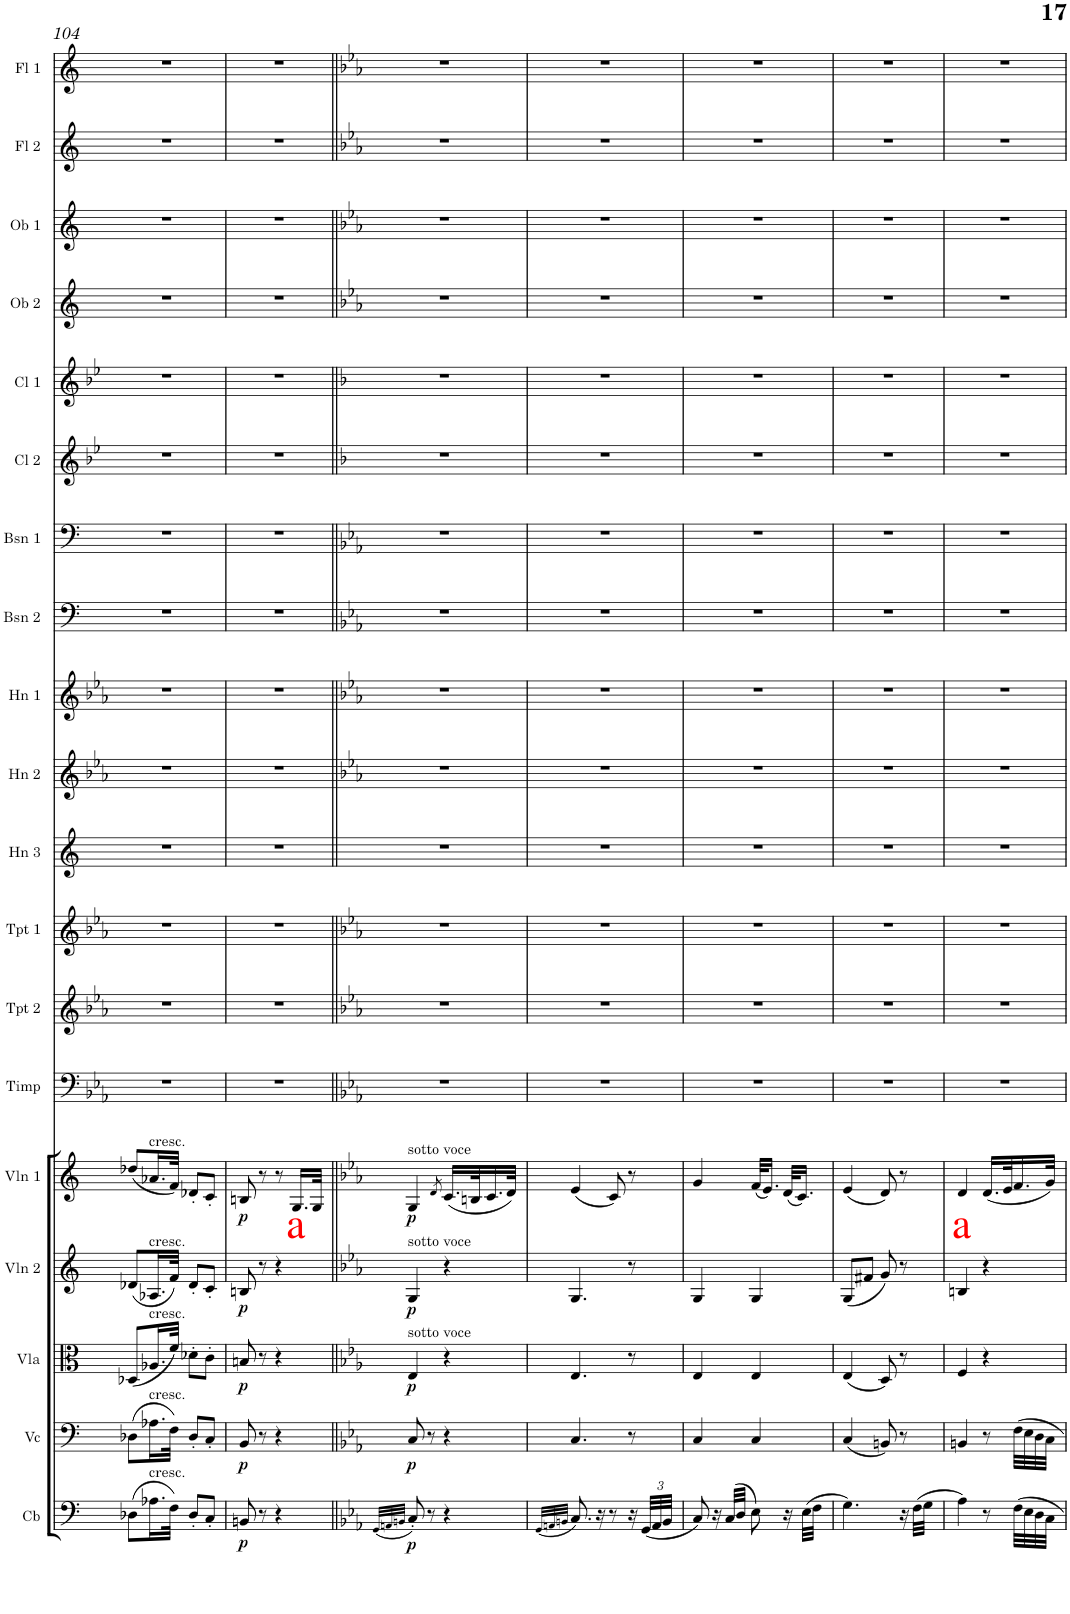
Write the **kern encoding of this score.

**kern	**dynam	**kern	**dynam	**kern	**dynam	**kern	**dynam	**kern	**text	**dynam	**kern	**kern	**kern	**kern	**kern	**kern	**kern	**kern	**kern	**kern	**kern	**kern	**kern	**kern
*part19	*part19	*part18	*part18	*part17	*part17	*part16	*part16	*part15	*part15	*part15	*part14	*part13	*part12	*part11	*part10	*part9	*part8	*part7	*part6	*part5	*part4	*part3	*part2	*part1
*staff19	*staff19	*staff18	*staff18	*staff17	*staff17	*staff16	*staff16	*staff15	*staff15	*staff15	*staff14	*staff13	*staff12	*staff11	*staff10	*staff9	*staff8	*staff7	*staff6	*staff5	*staff4	*staff3	*staff2	*staff1
*I"Contrabass	*	*I"Violoncello	*	*I"Viola	*	*I"Violin 2	*	*I"Violin 1	*	*	*I"Timpani	*I"C Trumpet 2	*I"C Trumpet 1	*I"Eb Horn 3	*I"C Horn 2	*I"C Horn 1	*I"Bassoon 2	*I"Bassoon 1	*I"Bb Clarinet 2	*I"Bb Clarinet 1	*I"Oboe 2	*I"Oboe 1	*I"Flute 2	*I"Flute 1
*I'Cb	*	*I'Vc	*	*I'Vla	*	*I'Vln 2	*	*I'Vln 1	*	*	*I'Timp	*I'Tpt 2	*I'Tpt 1	*I'Hn 3	*I'Hn 2	*I'Hn 1	*I'Bsn 2	*I'Bsn 1	*I'Cl 2	*I'Cl 1	*I'Ob 2	*I'Ob 1	*I'Fl 2	*I'Fl 1
!!LO:PB:g=z
*clefF4	*	*clefF4	*	*clefC3	*	*clefG2	*	*clefG2	*	*	*clefF4	*clefG2	*clefG2	*clefG2	*clefG2	*clefG2	*clefF4	*clefF4	*clefG2	*clefG2	*clefG2	*clefG2	*clefG2	*clefG2
*Trd7c12	*	*	*	*	*	*	*	*	*	*	*	*Trd1c2	*Trd1c2	*Trd5c9	*Trd7c12	*Trd7c12	*	*	*Trd1c2	*Trd1c2	*	*	*	*
*k[]	*	*k[]	*	*k[]	*	*k[]	*	*k[]	*	*	*k[b-e-a-]	*k[b-e-a-]	*k[b-e-a-]	*k[]	*k[b-e-a-]	*k[b-e-a-]	*k[]	*k[]	*k[b-e-]	*k[b-e-]	*k[]	*k[]	*k[]	*k[]
*C:	*	*C:	*	*C:	*	*C:	*	*C:	*	*	*	*	*	*	*	*	*C:	*C:	*	*	*C:	*C:	*C:	*C:
*M2/4	*	*M2/4	*	*M2/4	*	*M2/4	*	*M2/4	*	*	*M2/4	*M2/4	*M2/4	*M2/4	*M2/4	*M2/4	*M2/4	*M2/4	*M2/4	*M2/4	*M2/4	*M2/4	*M2/4	*M2/4
=104	=104	=104	=104	=104	=104	=104	=104	=104	=104	=104	=104	=104	=104	=104	=104	=104	=104	=104	=104	=104	=104	=104	=104	=104
(8D-X\L	.	(8D-X\L	.	(8D-X/L	.	(8d-X/L	.	(8dd-X/L	.	.	2r	2r	2r	2r	2r	2r	2r	2r	2r	2r	2r	2r	2r	2r
!	!	!	!	!	!	!	!	!LO:TX:a:t=cresc.	!	!	!	!	!	!	!	!	!	!	!	!	!	!	!	!
!	!	!	!	!	!	!LO:TX:a:t=cresc.	!	!	!	!	!	!	!	!	!	!	!	!	!	!	!	!	!	!
!	!	!	!	!LO:TX:a:t=cresc.	!	!	!	!	!	!	!	!	!	!	!	!	!	!	!	!	!	!	!	!
!	!	!LO:TX:a:t=cresc.	!	!	!	!	!	!	!	!	!	!	!	!	!	!	!	!	!	!	!	!	!	!
!LO:TX:a:t=cresc.	!	!	!	!	!	!	!	!	!	!	!	!	!	!	!	!	!	!	!	!	!	!	!	!
16.A-X\L	.	16.A-X\L	.	16.A-X/L	.	16.A-X/L	.	16.a-X/L	.	.	.	.	.	.	.	.	.	.	.	.	.	.	.	.
32F\JJk)	.	32F\JJk)	.	32f/JJk)	.	32f/JJk)	.	32f/JJk)	.	.	.	.	.	.	.	.	.	.	.	.	.	.	.	.
8D-'/L	.	8D-'/L	.	8d-X'\L	.	8d-'/L	.	8d-X'/L	.	.	.	.	.	.	.	.	.	.	.	.	.	.	.	.
8C'/J	.	8C'/J	.	8c'\J	.	8c'/J	.	8c'/J	.	.	.	.	.	.	.	.	.	.	.	.	.	.	.	.
=105	=105	=105	=105	=105	=105	=105	=105	=105	=105	=105	=105	=105	=105	=105	=105	=105	=105	=105	=105	=105	=105	=105	=105	=105
!	!LO:DY:b	!	!LO:DY:b	!	!LO:DY:b	!	!LO:DY:b	!	!	!LO:DY:b	!	!	!	!	!	!	!	!	!	!	!	!	!	!
8BBn/	p	8BB/	p	8Bn/	p	8Bn/	p	8Bn/	.	p	2r	2r	2r	2r	2r	2r	2r	2r	2r	2r	2r	2r	2r	2r
8r	.	8r	.	8r	.	8r	.	8r	.	.	.	.	.	.	.	.	.	.	.	.	.	.	.	.
4r	.	4r	.	4r	.	4r	.	8r	.	.	.	.	.	.	.	.	.	.	.	.	.	.	.	.
!	!	!	!	!	!	!	!	!	!LO:LY:b:color=#FF0000	!	!	!	!	!	!	!	!	!	!	!	!	!	!	!
.	.	.	.	.	.	.	.	16.G/LL	a	.	.	.	.	.	.	.	.	.	.	.	.	.	.	.
.	.	.	.	.	.	.	.	32G/JJk	.	.	.	.	.	.	.	.	.	.	.	.	.	.	.	.
=106||	=106||	=106||	=106||	=106||	=106||	=106||	=106||	=106||	=106||	=106||	=106||	=106||	=106||	=106||	=106||	=106||	=106||	=106||	=106||	=106||	=106||	=106||	=106||	=106||
*k[b-e-a-]	*	*k[b-e-a-]	*	*k[b-e-a-]	*	*k[b-e-a-]	*	*k[b-e-a-]	*	*	*k[b-e-a-]	*k[b-e-a-]	*k[b-e-a-]	*k[]	*k[b-e-a-]	*k[b-e-a-]	*k[b-e-a-]	*k[b-e-a-]	*k[b-]	*k[b-]	*k[b-e-a-]	*k[b-e-a-]	*k[b-e-a-]	*k[b-e-a-]
(32qGG/LLL	.	.	.	.	.	.	.	.	.	.	.	.	.	.	.	.	.	.	.	.	.	.	.	.
32qAAn/	.	.	.	.	.	.	.	.	.	.	.	.	.	.	.	.	.	.	.	.	.	.	.	.
32qBBn/JJJ	.	.	.	.	.	.	.	.	.	.	.	.	.	.	.	.	.	.	.	.	.	.	.	.
!	!	!	!	!	!	!	!	!LO:TX:a:t=sotto voce	!	!	!	!	!	!	!	!	!	!	!	!	!	!	!	!
!	!	!	!	!	!	!LO:TX:a:t=sotto voce	!	!	!	!	!	!	!	!	!	!	!	!	!	!	!	!	!	!
!	!	!	!	!LO:TX:a:t=sotto voce	!	!	!	!	!	!	!	!	!	!	!	!	!	!	!	!	!	!	!	!
!	!LO:DY:b	!	!LO:DY:b	!	!LO:DY:b	!	!LO:DY:b	!	!	!LO:DY:b	!	!	!	!	!	!	!	!	!	!	!	!	!	!
8C'/)	p	8C/	p	4E-/	p	4G/	p	4G/	.	p	2r	2r	2r	2r	2r	2r	2r	2r	2r	2r	2r	2r	2r	2r
8r	.	8r	.	.	.	.	.	.	.	.	.	.	.	.	.	.	.	.	.	.	.	.	.	.
.	.	.	.	.	.	.	.	8qd/	.	.	.	.	.	.	.	.	.	.	.	.	.	.	.	.
4r	.	4r	.	4r	.	4r	.	(16.c/LL	.	.	.	.	.	.	.	.	.	.	.	.	.	.	.	.
.	.	.	.	.	.	.	.	32Bn/K	.	.	.	.	.	.	.	.	.	.	.	.	.	.	.	.
.	.	.	.	.	.	.	.	16.c/	.	.	.	.	.	.	.	.	.	.	.	.	.	.	.	.
.	.	.	.	.	.	.	.	32d/JJk)	.	.	.	.	.	.	.	.	.	.	.	.	.	.	.	.
=107	=107	=107	=107	=107	=107	=107	=107	=107	=107	=107	=107	=107	=107	=107	=107	=107	=107	=107	=107	=107	=107	=107	=107	=107
(32qGG/LLL	.	.	.	.	.	.	.	.	.	.	.	.	.	.	.	.	.	.	.	.	.	.	.	.
32qAAn/	.	.	.	.	.	.	.	.	.	.	.	.	.	.	.	.	.	.	.	.	.	.	.	.
32qBBn/JJJ	.	.	.	.	.	.	.	.	.	.	.	.	.	.	.	.	.	.	.	.	.	.	.	.
8.C/)	.	4.C/	.	4.E-/	.	4.G/	.	(4e-/	.	.	2r	2r	2r	2r	2r	2r	2r	2r	2r	2r	2r	2r	2r	2r
16r	.	.	.	.	.	.	.	.	.	.	.	.	.	.	.	.	.	.	.	.	.	.	.	.
8r	.	.	.	.	.	.	.	8c/)	.	.	.	.	.	.	.	.	.	.	.	.	.	.	.	.
16r	.	8r	.	8r	.	8r	.	8r	.	.	.	.	.	.	.	.	.	.	.	.	.	.	.	.
*Xbrackettup	*	*	*	*	*	*	*	*	*	*	*	*	*	*	*	*	*	*	*	*	*	*	*	*
(48GG/LLL	.	.	.	.	.	.	.	.	.	.	.	.	.	.	.	.	.	.	.	.	.	.	.	.
48AA/	.	.	.	.	.	.	.	.	.	.	.	.	.	.	.	.	.	.	.	.	.	.	.	.
48BB/JJJ	.	.	.	.	.	.	.	.	.	.	.	.	.	.	.	.	.	.	.	.	.	.	.	.
=108	=108	=108	=108	=108	=108	=108	=108	=108	=108	=108	=108	=108	=108	=108	=108	=108	=108	=108	=108	=108	=108	=108	=108	=108
8C/)	.	4C/	.	4E-/	.	4G/	.	4g/	.	.	2r	2r	2r	2r	2r	2r	2r	2r	2r	2r	2r	2r	2r	2r
16r	.	.	.	.	.	.	.	.	.	.	.	.	.	.	.	.	.	.	.	.	.	.	.	.
(32C/LLL	.	.	.	.	.	.	.	.	.	.	.	.	.	.	.	.	.	.	.	.	.	.	.	.
32D/JJJ	.	.	.	.	.	.	.	.	.	.	.	.	.	.	.	.	.	.	.	.	.	.	.	.
8E-\)	.	4C/	.	4E-/	.	4G/	.	(32f/KLL	.	.	.	.	.	.	.	.	.	.	.	.	.	.	.	.
.	.	.	.	.	.	.	.	16.e-/JJ)	.	.	.	.	.	.	.	.	.	.	.	.	.	.	.	.
16r	.	.	.	.	.	.	.	(32d/KLL	.	.	.	.	.	.	.	.	.	.	.	.	.	.	.	.
.	.	.	.	.	.	.	.	16.c/JJ)	.	.	.	.	.	.	.	.	.	.	.	.	.	.	.	.
(32E-\LLL	.	.	.	.	.	.	.	.	.	.	.	.	.	.	.	.	.	.	.	.	.	.	.	.
32F\JJJ	.	.	.	.	.	.	.	.	.	.	.	.	.	.	.	.	.	.	.	.	.	.	.	.
=109	=109	=109	=109	=109	=109	=109	=109	=109	=109	=109	=109	=109	=109	=109	=109	=109	=109	=109	=109	=109	=109	=109	=109	=109
4.G\)	.	(4C/	.	(4E-/	.	(8G/L	.	(4e-/	.	.	2r	2r	2r	2r	2r	2r	2r	2r	2r	2r	2r	2r	2r	2r
.	.	.	.	.	.	8f#X/J	.	.	.	.	.	.	.	.	.	.	.	.	.	.	.	.	.	.
.	.	8BBn/)	.	8D/)	.	8g/)	.	8d/)	.	.	.	.	.	.	.	.	.	.	.	.	.	.	.	.
16r	.	8r	.	8r	.	8r	.	8r	.	.	.	.	.	.	.	.	.	.	.	.	.	.	.	.
(32F\LLL	.	.	.	.	.	.	.	.	.	.	.	.	.	.	.	.	.	.	.	.	.	.	.	.
32G\JJJ	.	.	.	.	.	.	.	.	.	.	.	.	.	.	.	.	.	.	.	.	.	.	.	.
=110	=110	=110	=110	=110	=110	=110	=110	=110	=110	=110	=110	=110	=110	=110	=110	=110	=110	=110	=110	=110	=110	=110	=110	=110
!	!	!	!	!	!	!	!	!	!LO:LY:b:color=#FF0000	!	!	!	!	!	!	!	!	!	!	!	!	!	!	!
4A-\)	.	4BBn/	.	4F/	.	4Bn/	.	4d/	a	.	2r	2r	2r	2r	2r	2r	2r	2r	2r	2r	2r	2r	2r	2r
8r	.	8r	.	4r	.	4r	.	(16.d/LL	.	.	.	.	.	.	.	.	.	.	.	.	.	.	.	.
.	.	.	.	.	.	.	.	32e-/K	.	.	.	.	.	.	.	.	.	.	.	.	.	.	.	.
32F\LLL	.	32F\LLL	.	.	.	.	.	16.f/	.	.	.	.	.	.	.	.	.	.	.	.	.	.	.	.
32E-\	.	32E-\	.	.	.	.	.	.	.	.	.	.	.	.	.	.	.	.	.	.	.	.	.	.
32D\	.	32D\	.	.	.	.	.	.	.	.	.	.	.	.	.	.	.	.	.	.	.	.	.	.
32C\JJJ	.	32C\JJJ	.	.	.	.	.	32g/JJk)	.	.	.	.	.	.	.	.	.	.	.	.	.	.	.	.
=	=	=	=	=	=	=	=	=	=	=	=	=	=	=	=	=	=	=	=	=	=	=	=	=
*-	*-	*-	*-	*-	*-	*-	*-	*-	*-	*-	*-	*-	*-	*-	*-	*-	*-	*-	*-	*-	*-	*-	*-	*-
